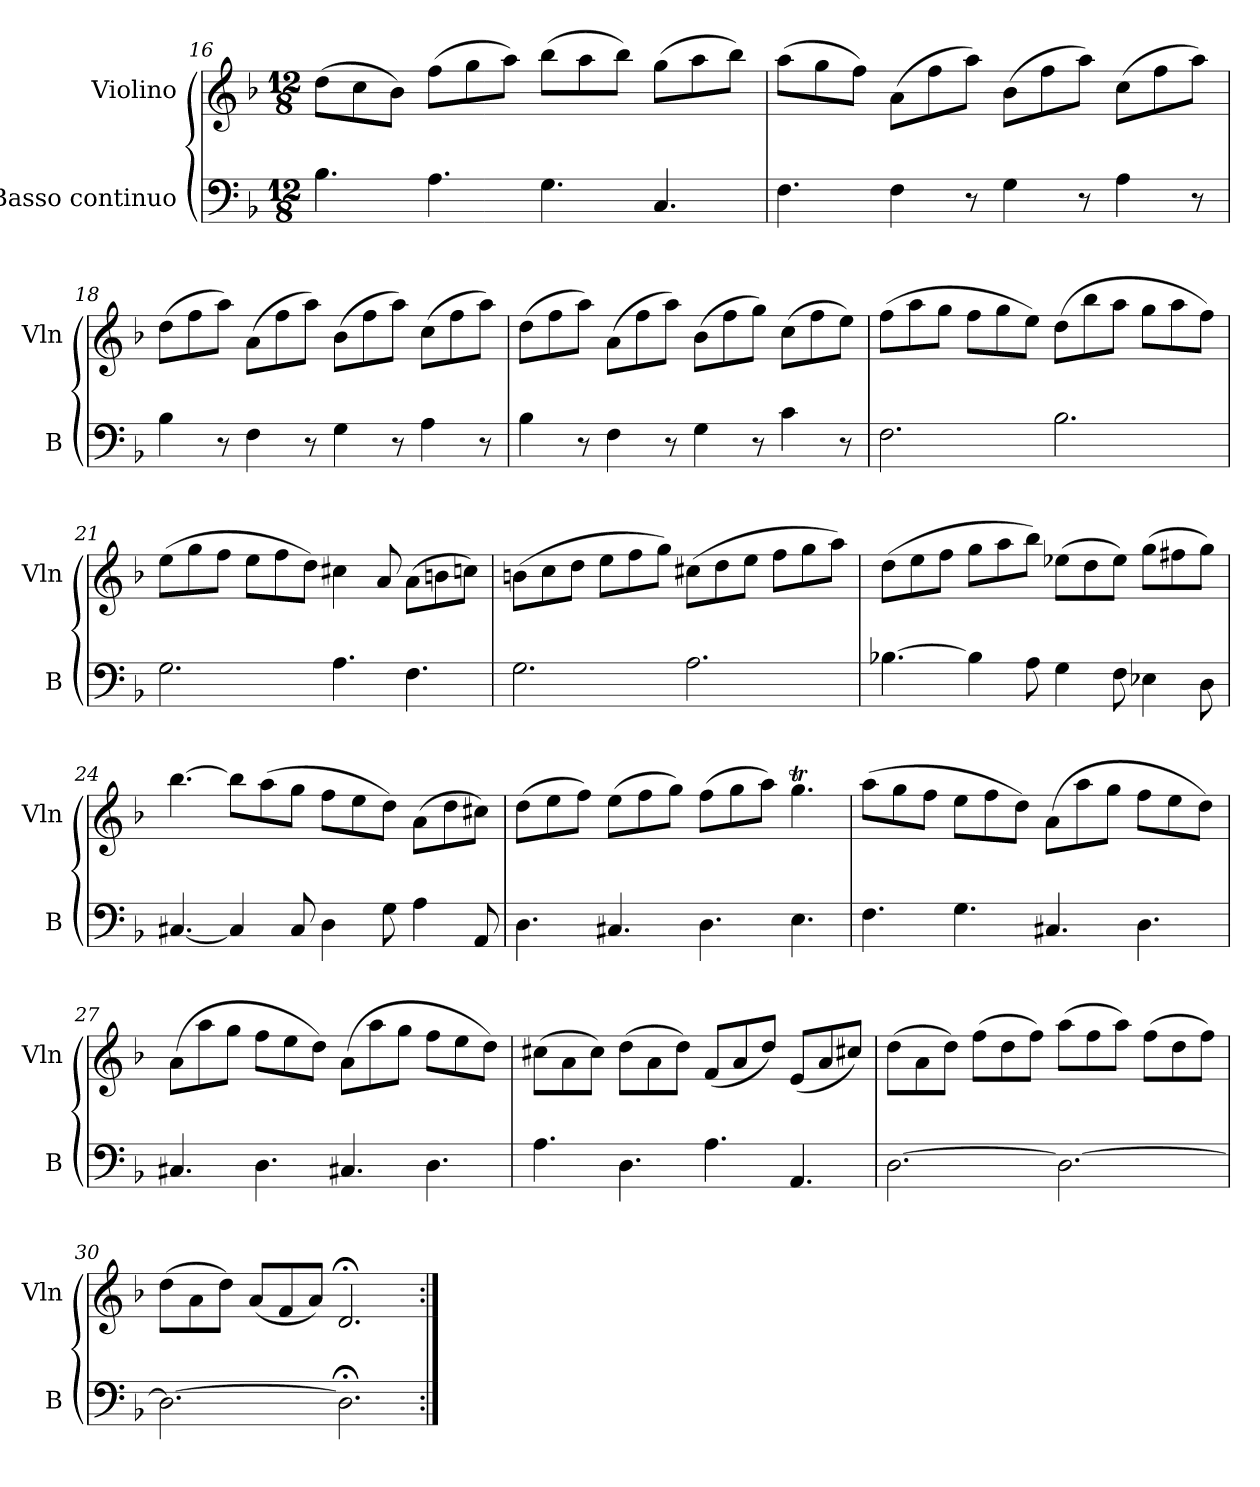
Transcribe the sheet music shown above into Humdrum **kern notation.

**kern	**kern
*part2	*part1
*staff2	*staff1
*I"Basso continuo	*I"Violino
*I'B	*I'Vln
*clefF4	*clefG2
*k[b-]	*k[b-]
*d:	*d:
*M12/8	*M12/8
=16	=16
4.B-\	(8dd\L
.	8cc\
.	8b-\J)
4.A\	(8ff\L
.	8gg\
.	8aa\J)
4.G\	(8bb-\L
.	8aa\
.	8bb-\J)
4.C/	(8gg\L
.	8aa\
.	8bb-\J)
=17	=17
4.F\	(8aa\L
.	8gg\
.	8ff\J)
4F\	(8a\L
.	8ff\
8r	8aa\J)
4G\	(8b-\L
.	8ff\
8r	8aa\J)
4A\	(8cc\L
.	8ff\
8r	8aa\J)
=18	=18
4B-\	(8dd\L
.	8ff\
8r	8aa\J)
4F\	(8a\L
.	8ff\
8r	8aa\J)
4G\	(8b-\L
.	8ff\
8r	8aa\J)
4A\	(8cc\L
.	8ff\
8r	8aa\J)
=19	=19
4B-\	(8dd\L
.	8ff\
8r	8aa\J)
4F\	(8a\L
.	8ff\
8r	8aa\J)
4G\	(8b-\L
.	8ff\
8r	8gg\J)
4c\	(8cc\L
.	8ff\
8r	8ee\J)
=20	=20
2.F\	(8ff\L
.	8aa\
.	8gg\J
.	8ff\L
.	8gg\
.	8ee\J)
2.B-\	(8dd\L
.	8bb-\
.	8aa\J
.	8gg\L
.	8aa\
.	8ff\J)
=21	=21
2.G\	(8ee\L
.	8gg\
.	8ff\J
.	8ee\L
.	8ff\
.	8dd\J)
4.A\	4cc#X\
.	8a/
4.F\	(8a\L
.	8bn\
.	8ccn\J)
=22	=22
2.G\	(8bn\L
.	8cc\
.	8dd\J
.	8ee\L
.	8ff\
.	8gg\J)
2.A\	(8cc#X\L
.	8dd\
.	8ee\J
.	8ff\L
.	8gg\
.	8aa\J)
=23	=23
[4.B-X\	(8dd\L
.	8ee\
.	8ff\J
4B-\]	8gg\L
.	8aa\
8A\	8bb-\J)
4G\	(8ee-X\L
.	8dd\
8F\	8ee-\J)
4E-X\	(8gg\L
.	8ff#X\
8D\	8gg\J)
=24	=24
[4.C#X/	[4.bb-\
4C#/]	8bb-\L]
.	(8aa\
8C#/	8gg\J
4D\	8ff\L
.	8ee\
8G\	8dd\J)
4A\	(8a\L
.	8dd\
8AA/	8cc#X\J)
=25	=25
4.D\	(8dd\L
.	8ee\
.	8ff\J)
4.C#X/	(8ee\L
.	8ff\
.	8gg\J)
4.D\	(8ff\L
.	8gg\
.	8aa\J)
4.E\	4.ggT\
=26	=26
4.F\	(8aa\L
.	8gg\
.	8ff\J
4.G\	8ee\L
.	8ff\
.	8dd\J)
4.C#X/	(8a\L
.	8aa\
.	8gg\J
4.D\	8ff\L
.	8ee\
.	8dd\J)
=27	=27
4.C#X/	(8a\L
.	8aa\
.	8gg\J
4.D\	8ff\L
.	8ee\
.	8dd\J)
4.C#X/	(8a\L
.	8aa\
.	8gg\J
4.D\	8ff\L
.	8ee\
.	8dd\J)
=28	=28
4.A\	(8cc#X\L
.	8a\
.	8cc#\J)
4.D\	(8dd\L
.	8a\
.	8dd\J)
4.A\	(8f/L
.	8a/
.	8dd/J)
4.AA/	(8e/L
.	8a/
.	8cc#X/J)
=29	=29
[2.D\	(8dd\L
.	8a\
.	8dd\J)
.	(8ff\L
.	8dd\
.	8ff\J)
2.D\_	(8aa\L
.	8ff\
.	8aa\J)
.	(8ff\L
.	8dd\
.	8ff\J)
=30	=30
2.D\_	(8dd\L
.	8a\
.	8dd\J)
.	(8a/L
.	8f/
.	8a/J)
2.D;<\]	2.d;</
=:|!	=:|!
*-	*-
